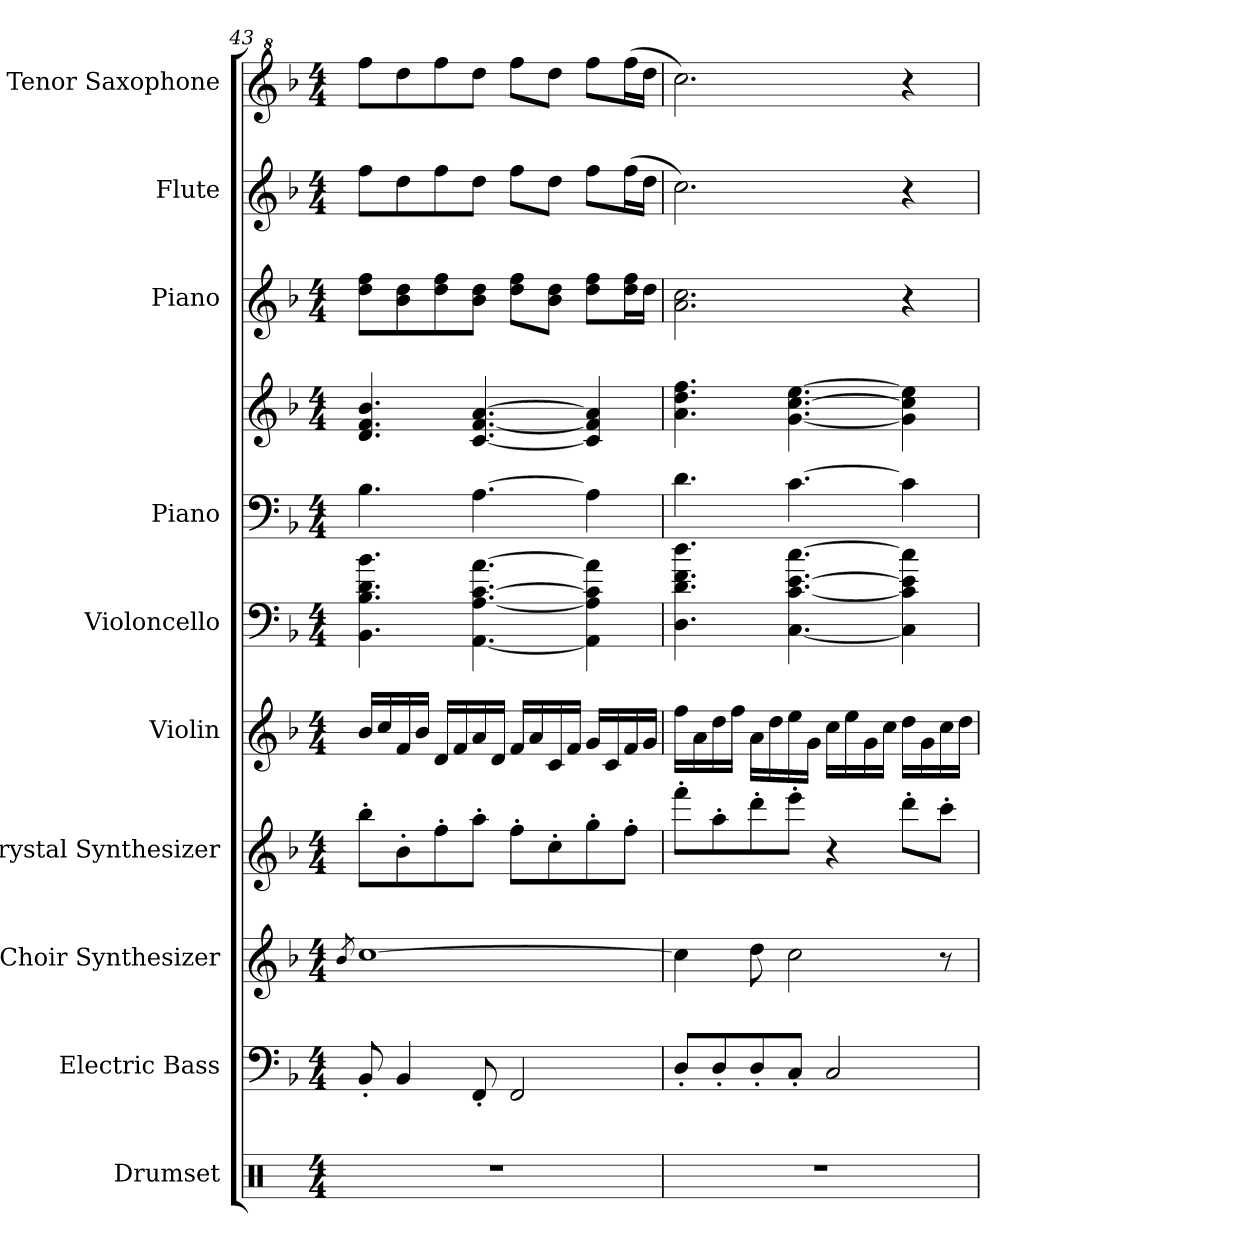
**kern	**kern	**kern	**kern	**kern	**kern	**kern	**kern	**kern	**kern	**kern
*part10	*part9	*part8	*part7	*part6	*part5	*part4	*part4	*part3	*part2	*part1
*staff11	*staff10	*staff9	*staff8	*staff7	*staff6	*staff5	*staff4	*staff3	*staff2	*staff1
*I"Drumset	*I"Electric Bass	*I"Choir Synthesizer	*I"Crystal Synthesizer	*I"Violin	*I"Violoncello	*I"Piano	*	*I"Piano	*I"Flute	*I"Tenor Saxophone
*I'D. Set	*I'El. B.	*I'Synth.	*I'Synth.	*I'Vln.	*I'Vc.	*I'Pno.	*	*I'Pno.	*I'Fl.	*I'T. Sax.
!!LO:PB:g=z
*clefX	*clefF4	*clefG2	*clefG2	*clefG2	*clefF4	*clefF4	*clefG2	*clefG2	*clefG2	*clefG^2
*	*ITrd7c12	*	*	*	*	*	*	*	*	*ITrd8c14
*k[]	*k[b-]	*k[b-]	*k[b-]	*k[b-]	*k[b-]	*k[b-]	*k[b-]	*k[b-]	*k[b-]	*k[b-]
*M4/4	*M4/4	*M4/4	*M4/4	*M4/4	*M4/4	*M4/4	*M4/4	*M4/4	*M4/4	*M4/4
=43	=43	=43	=43	=43	=43	=43	=43	=43	=43	=43
.	.	8qb-/	.	.	.	.	.	.	.	.
1r	8BBB-'/	[1cc	8bb-'\L	16b-/LL	4.BB-\ 4.B-\ 4.d\ 4.b-\	4.B-\	4.d/ 4.f/ 4.b-/	8dd\ 8ff\L	8ff\L	8ff\L
.	.	.	.	16cc/	.	.	.	.	.	.
.	4BBB-/	.	8b-'\	16f/	.	.	.	8b-\ 8dd\	8dd\	8dd\
.	.	.	.	16b-/JJ	.	.	.	.	.	.
.	.	.	8ff'\	16d/LL	.	.	.	8dd\ 8ff\	8ff\	8ff\
.	.	.	.	16f/	.	.	.	.	.	.
.	8FFF'/	.	8aa'\J	16a/	[4.AA\ [4.A\ [4.c\ [4.a\	[4.A\	[4.c/ [4.f/ [4.a/	8b-\ 8dd\J	8dd\J	8dd\J
.	.	.	.	16d/JJ	.	.	.	.	.	.
.	2FFF/	.	8ff'\L	16f/LL	.	.	.	8dd\ 8ff\L	8ff\L	8ff\L
.	.	.	.	16a/	.	.	.	.	.	.
.	.	.	8cc'\	16c/	.	.	.	8b-\ 8dd\J	8dd\J	8dd\J
.	.	.	.	16f/JJ	.	.	.	.	.	.
.	.	.	8gg'\	16g/LL	4AA\] 4A\] 4c\] 4a\]	4A\]	4c/] 4f/] 4a/]	8dd\ 8ff\L	8ff\L	8ff\L
.	.	.	.	16c/	.	.	.	.	.	.
.	.	.	8ff'\J	16f/	.	.	.	16dd\ 16ff\L	(>16ff\L	(>16ff\L
.	.	.	.	16g/JJ	.	.	.	16dd\JJ	16dd\JJ	16dd\JJ
=44	=44	=44	=44	=44	=44	=44	=44	=44	=44	=44
1r	8DD'/L	4cc\]	8fff'\L	16ff\LL	4.D\ 4.d\ 4.f\ 4.dd\	4.d\	4.a\ 4.dd\ 4.ff\	2.a\ 2.cc\	2.cc\)	2.cc\)
.	.	.	.	16a\	.	.	.	.	.	.
.	8DD'/	.	8aa'\	16dd\	.	.	.	.	.	.
.	.	.	.	16ff\JJ	.	.	.	.	.	.
.	8DD'/	8dd\	8ddd'\	16a\LL	.	.	.	.	.	.
.	.	.	.	16dd\	.	.	.	.	.	.
.	8CC'/J	2cc\	8eee'\J	16ee\	[4.C\ [4.c\ [4.e\ [4.cc\	[4.c\	[4.g\ [4.cc\ [4.ee\	.	.	.
.	.	.	.	16g\JJ	.	.	.	.	.	.
.	2CC/	.	4r	16cc\LL	.	.	.	.	.	.
.	.	.	.	16ee\	.	.	.	.	.	.
.	.	.	.	16g\	.	.	.	.	.	.
.	.	.	.	16cc\JJ	.	.	.	.	.	.
.	.	.	8ddd'\L	16dd\LL	4C\] 4c\] 4e\] 4cc\]	4c\]	4g\] 4cc\] 4ee\]	4r	4r	4r
.	.	.	.	16g\	.	.	.	.	.	.
.	.	8r	8ccc'\J	16cc\	.	.	.	.	.	.
.	.	.	.	16dd\JJ	.	.	.	.	.	.
=	=	=	=	=	=	=	=	=	=	=
*-	*-	*-	*-	*-	*-	*-	*-	*-	*-	*-
